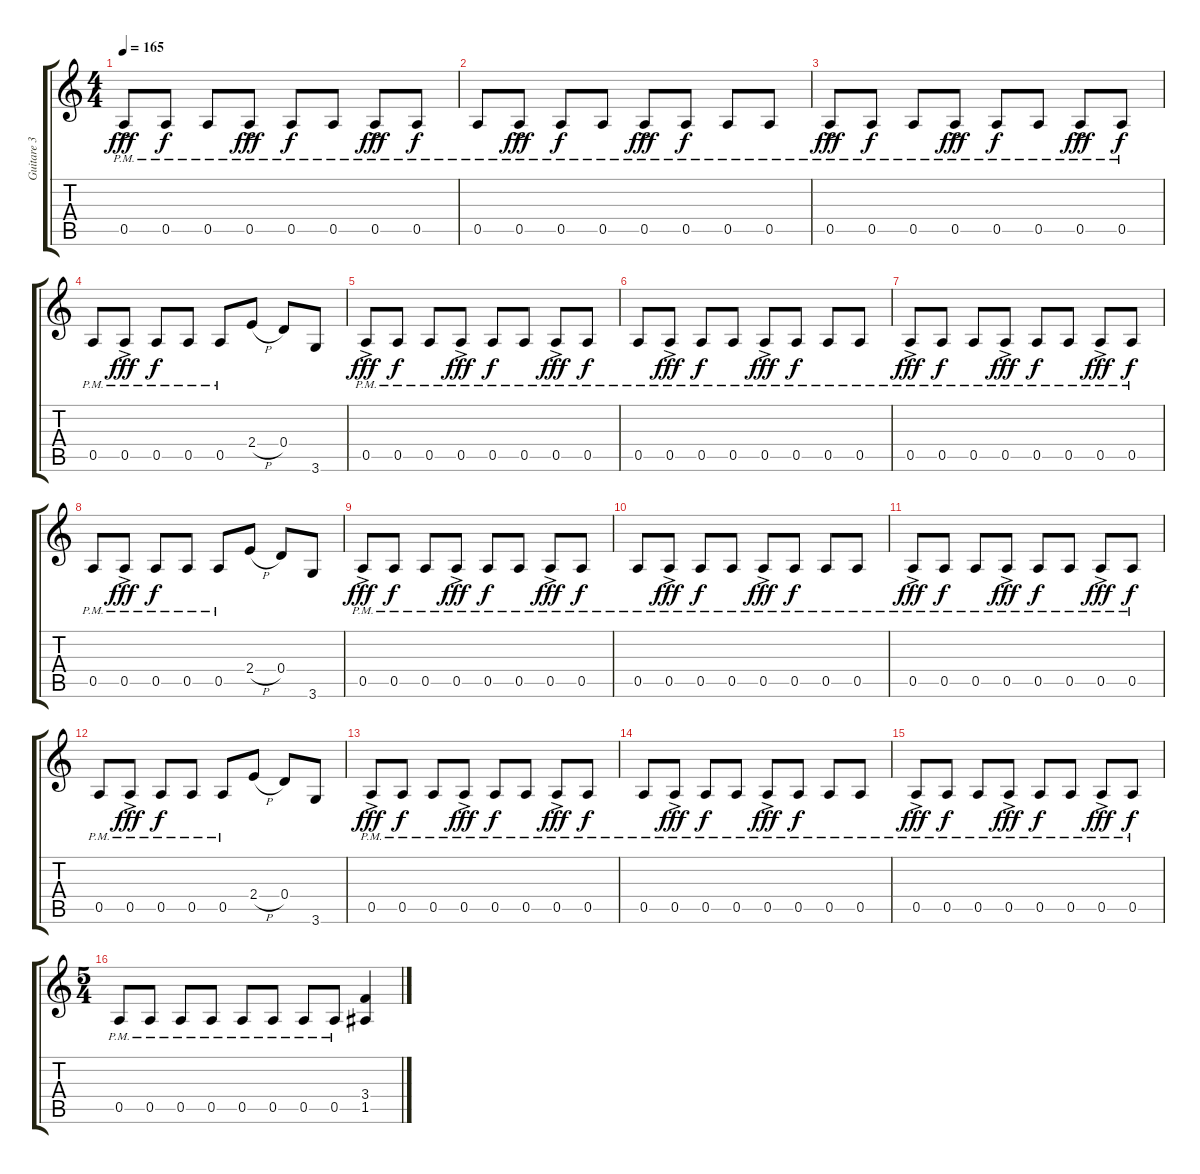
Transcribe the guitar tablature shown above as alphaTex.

\track ("Guitare 3" "Guitare 3") {instrument overdrivenguitar}
\staff {score tabs}
\tuning (E4 B3 G3 D3 A2 E2) {hide}
\ts (4 4)
\tempo 165
\clef g2
\ks c
0.5{ac pm}.8{dy fff} 0.5{pm}.8{dy f} 0.5{pm}.8 0.5{ac pm}.8{dy fff} 0.5{pm}.8{dy f} 0.5{pm}.8 0.5{ac pm}.8{dy fff} 0.5{pm}.8{dy f} |
0.5{pm}.8 0.5{ac pm}.8{dy fff} 0.5{pm}.8{dy f} 0.5{pm}.8 0.5{ac pm}.8{dy fff} 0.5{pm}.8{dy f} 0.5{pm}.8 0.5{pm}.8 |
0.5{ac pm}.8{dy fff} 0.5{pm}.8{dy f} 0.5{pm}.8 0.5{ac pm}.8{dy fff} 0.5{pm}.8{dy f} 0.5{pm}.8 0.5{ac pm}.8{dy fff} 0.5{pm}.8{dy f} |
0.5{pm}.8 0.5{ac pm}.8{dy fff} 0.5{pm}.8{dy f} 0.5{pm}.8 0.5{pm}.8 2.4{h}.8 0.4.8 3.6.8 |
0.5{ac pm}.8{dy fff} 0.5{pm}.8{dy f} 0.5{pm}.8 0.5{ac pm}.8{dy fff} 0.5{pm}.8{dy f} 0.5{pm}.8 0.5{ac pm}.8{dy fff} 0.5{pm}.8{dy f} |
0.5{pm}.8 0.5{ac pm}.8{dy fff} 0.5{pm}.8{dy f} 0.5{pm}.8 0.5{ac pm}.8{dy fff} 0.5{pm}.8{dy f} 0.5{pm}.8 0.5{pm}.8 |
0.5{ac pm}.8{dy fff} 0.5{pm}.8{dy f} 0.5{pm}.8 0.5{ac pm}.8{dy fff} 0.5{pm}.8{dy f} 0.5{pm}.8 0.5{ac pm}.8{dy fff} 0.5{pm}.8{dy f} |
0.5{pm}.8 0.5{ac pm}.8{dy fff} 0.5{pm}.8{dy f} 0.5{pm}.8 0.5{pm}.8 2.4{h}.8 0.4.8 3.6.8 |
0.5{ac pm}.8{dy fff} 0.5{pm}.8{dy f} 0.5{pm}.8 0.5{ac pm}.8{dy fff} 0.5{pm}.8{dy f} 0.5{pm}.8 0.5{ac pm}.8{dy fff} 0.5{pm}.8{dy f} |
0.5{pm}.8 0.5{ac pm}.8{dy fff} 0.5{pm}.8{dy f} 0.5{pm}.8 0.5{ac pm}.8{dy fff} 0.5{pm}.8{dy f} 0.5{pm}.8 0.5{pm}.8 |
0.5{ac pm}.8{dy fff} 0.5{pm}.8{dy f} 0.5{pm}.8 0.5{ac pm}.8{dy fff} 0.5{pm}.8{dy f} 0.5{pm}.8 0.5{ac pm}.8{dy fff} 0.5{pm}.8{dy f} |
0.5{pm}.8 0.5{ac pm}.8{dy fff} 0.5{pm}.8{dy f} 0.5{pm}.8 0.5{pm}.8 2.4{h}.8 0.4.8 3.6.8 |
0.5{ac pm}.8{dy fff} 0.5{pm}.8{dy f} 0.5{pm}.8 0.5{ac pm}.8{dy fff} 0.5{pm}.8{dy f} 0.5{pm}.8 0.5{ac pm}.8{dy fff} 0.5{pm}.8{dy f} |
0.5{pm}.8 0.5{ac pm}.8{dy fff} 0.5{pm}.8{dy f} 0.5{pm}.8 0.5{ac pm}.8{dy fff} 0.5{pm}.8{dy f} 0.5{pm}.8 0.5{pm}.8 |
0.5{ac pm}.8{dy fff} 0.5{pm}.8{dy f} 0.5{pm}.8 0.5{ac pm}.8{dy fff} 0.5{pm}.8{dy f} 0.5{pm}.8 0.5{ac pm}.8{dy fff} 0.5{pm}.8{dy f} |
\ts (5 4)
0.5{pm}.8 0.5{pm}.8 0.5{pm}.8 0.5{pm}.8 0.5{pm}.8 0.5{pm}.8 0.5{pm}.8 0.5{pm}.8 (3.4 1.5).4
